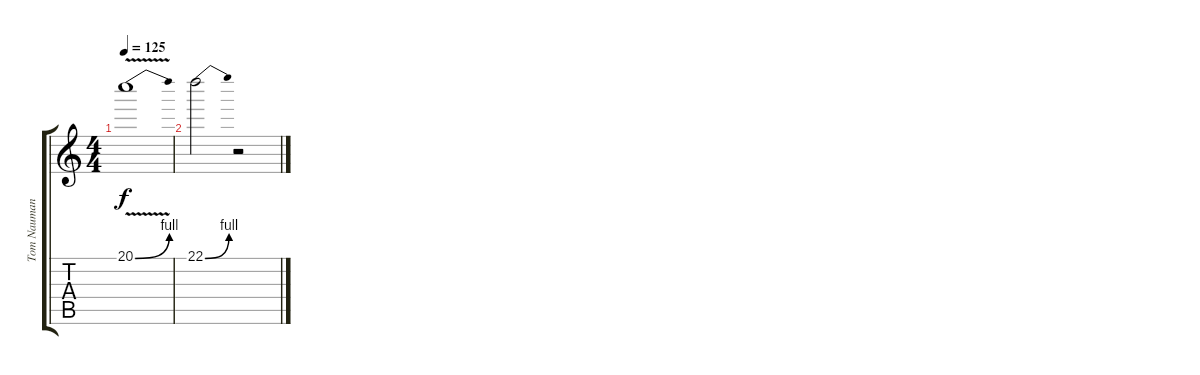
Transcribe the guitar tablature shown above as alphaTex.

\track ("Tom Naumann (1)" "Tom Nauman") {instrument distortionguitar}
\staff {score tabs}
\tuning (E4 B3 G3 D3 A2 E2) {hide}
\ts (4 4)
\tempo 125
\clef g2
\ks c
20.1{be (bend 0 0 60 4) v}.1{dy f} |
22.1{be (bend 0 0 60 4)}.2 r.2
